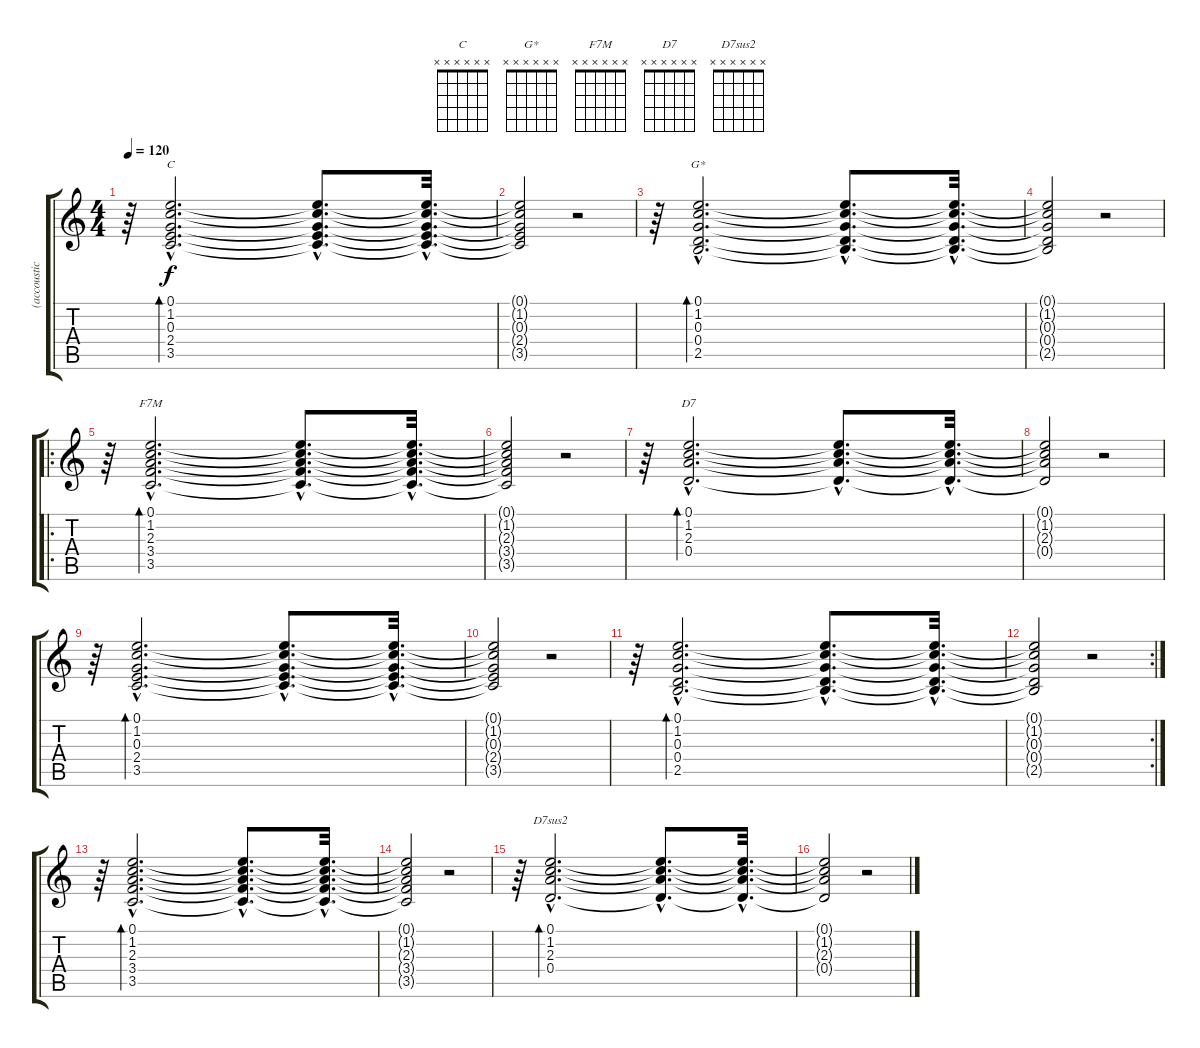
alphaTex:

\track ("(accoustic stereo fx)" "(accoustic") {instrument acousticguitarsteel}
\staff {score tabs}
\tuning (E4 B3 G3 D3 A2 E2) {hide}
\chord ("C" x x x x x x)
\chord ("G*" x x x x x x)
\chord ("F7M" x x x x x x)
\chord ("D7" x x x x x x)
\chord ("D7sus2" x x x x x x)
\ts (4 4)
\tempo 120
\clef g2
\ks c
r.64{dy f} (0.1{hac} 1.2{hac} 0.3{hac} 2.4{hac} 3.5{hac}).2{d bd 240 ch "C"} (0.1{hac t} 1.2{hac t} 0.3{hac t} 2.4{hac t} 3.5{hac t}).8{d} (0.1{hac t} 1.2{hac t} 0.3{hac t} 2.4{hac t} 3.5{hac t}).32{d} |
(0.1{t} 1.2{t} 0.3{t} 2.4{t} 3.5{t}).2 r.2 |
r.64 (0.1{hac} 1.2{hac} 0.3{hac} 0.4{hac} 2.5{hac}).2{d bd 240 ch "G*"} (0.1{hac t} 1.2{hac t} 0.3{hac t} 0.4{hac t} 2.5{hac t}).8{d} (0.1{hac t} 1.2{hac t} 0.3{hac t} 0.4{hac t} 2.5{hac t}).32{d} |
(0.1{t} 1.2{t} 0.3{t} 0.4{t} 2.5{t}).2 r.2 |
\ro
r.64 (0.1{hac} 1.2{hac} 2.3{hac} 3.4{hac} 3.5{hac}).2{d bd 240 ch "F7M"} (0.1{hac t} 1.2{hac t} 2.3{hac t} 3.4{hac t} 3.5{hac t}).8{d} (0.1{hac t} 1.2{hac t} 2.3{hac t} 3.4{hac t} 3.5{hac t}).32{d} |
(0.1{t} 1.2{t} 2.3{t} 3.4{t} 3.5{t}).2 r.2 |
r.64 (0.1{hac} 1.2{hac} 2.3{hac} 0.4{hac}).2{d bd 240 ch "D7"} (0.1{hac t} 1.2{hac t} 2.3{hac t} 0.4{hac t}).8{d} (0.1{hac t} 1.2{hac t} 2.3{hac t} 0.4{hac t}).32{d} |
(0.1{t} 1.2{t} 2.3{t} 0.4{t}).2 r.2 |
r.64 (0.1{hac} 1.2{hac} 0.3{hac} 2.4{hac} 3.5{hac}).2{d bd 240} (0.1{hac t} 1.2{hac t} 0.3{hac t} 2.4{hac t} 3.5{hac t}).8{d} (0.1{hac t} 1.2{hac t} 0.3{hac t} 2.4{hac t} 3.5{hac t}).32{d} |
(0.1{t} 1.2{t} 0.3{t} 2.4{t} 3.5{t}).2 r.2 |
r.64 (0.1{hac} 1.2{hac} 0.3{hac} 0.4{hac} 2.5{hac}).2{d bd 240} (0.1{hac t} 1.2{hac t} 0.3{hac t} 0.4{hac t} 2.5{hac t}).8{d} (0.1{hac t} 1.2{hac t} 0.3{hac t} 0.4{hac t} 2.5{hac t}).32{d} |
\rc 2
(0.1{t} 1.2{t} 0.3{t} 0.4{t} 2.5{t}).2 r.2 |
r.64 (0.1{hac} 1.2{hac} 2.3{hac} 3.4{hac} 3.5{hac}).2{d bd 240} (0.1{hac t} 1.2{hac t} 2.3{hac t} 3.4{hac t} 3.5{hac t}).8{d} (0.1{hac t} 1.2{hac t} 2.3{hac t} 3.4{hac t} 3.5{hac t}).32{d} |
(0.1{t} 1.2{t} 2.3{t} 3.4{t} 3.5{t}).2 r.2 |
r.64 (0.1{hac} 1.2{hac} 2.3{hac} 0.4{hac}).2{d bd 240 ch "D7sus2"} (0.1{hac t} 1.2{hac t} 2.3{hac t} 0.4{hac t}).8{d} (0.1{hac t} 1.2{hac t} 2.3{hac t} 0.4{hac t}).32{d} |
(0.1{t} 1.2{t} 2.3{t} 0.4{t}).2 r.2
